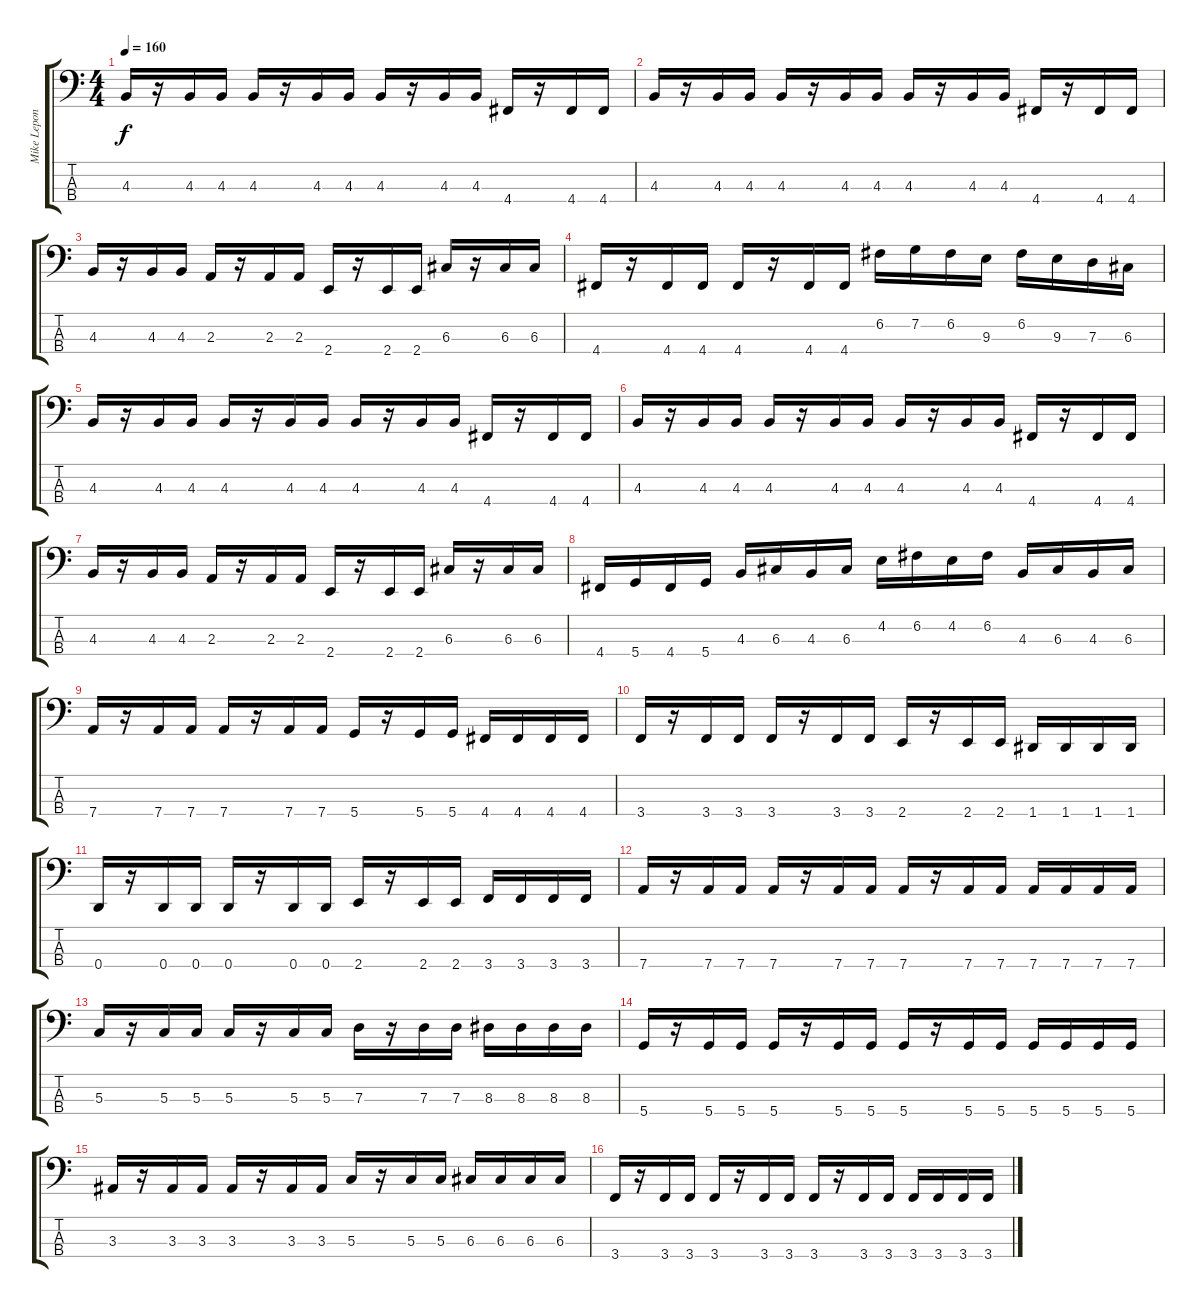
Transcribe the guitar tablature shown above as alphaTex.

\track ("Mike Lepond" "Mike Lepon") {instrument electricbassfinger}
\staff {score tabs}
\tuning (F2 C2 G1 D1) {hide}
\ts (4 4)
\tempo 160
\clef f4
\ks c
4.3.16{dy f} r.16 4.3.16 4.3.16 4.3.16 r.16 4.3.16 4.3.16 4.3.16 r.16 4.3.16 4.3.16 4.4.16 r.16 4.4.16 4.4.16 |
4.3.16 r.16 4.3.16 4.3.16 4.3.16 r.16 4.3.16 4.3.16 4.3.16 r.16 4.3.16 4.3.16 4.4.16 r.16 4.4.16 4.4.16 |
4.3.16 r.16 4.3.16 4.3.16 2.3.16 r.16 2.3.16 2.3.16 2.4.16 r.16 2.4.16 2.4.16 6.3.16 r.16 6.3.16 6.3.16 |
4.4.16 r.16 4.4.16 4.4.16 4.4.16 r.16 4.4.16 4.4.16 6.2.16 7.2.16 6.2.16 9.3.16 6.2.16 9.3.16 7.3.16 6.3.16 |
4.3.16 r.16 4.3.16 4.3.16 4.3.16 r.16 4.3.16 4.3.16 4.3.16 r.16 4.3.16 4.3.16 4.4.16 r.16 4.4.16 4.4.16 |
4.3.16 r.16 4.3.16 4.3.16 4.3.16 r.16 4.3.16 4.3.16 4.3.16 r.16 4.3.16 4.3.16 4.4.16 r.16 4.4.16 4.4.16 |
4.3.16 r.16 4.3.16 4.3.16 2.3.16 r.16 2.3.16 2.3.16 2.4.16 r.16 2.4.16 2.4.16 6.3.16 r.16 6.3.16 6.3.16 |
4.4.16 5.4.16 4.4.16 5.4.16 4.3.16 6.3.16 4.3.16 6.3.16 4.2.16 6.2.16 4.2.16 6.2.16 4.3.16 6.3.16 4.3.16 6.3.16 |
7.4.16 r.16 7.4.16 7.4.16 7.4.16 r.16 7.4.16 7.4.16 5.4.16 r.16 5.4.16 5.4.16 4.4.16 4.4.16 4.4.16 4.4.16 |
3.4.16 r.16 3.4.16 3.4.16 3.4.16 r.16 3.4.16 3.4.16 2.4.16 r.16 2.4.16 2.4.16 1.4.16 1.4.16 1.4.16 1.4.16 |
0.4.16 r.16 0.4.16 0.4.16 0.4.16 r.16 0.4.16 0.4.16 2.4.16 r.16 2.4.16 2.4.16 3.4.16 3.4.16 3.4.16 3.4.16 |
7.4.16 r.16 7.4.16 7.4.16 7.4.16 r.16 7.4.16 7.4.16 7.4.16 r.16 7.4.16 7.4.16 7.4.16 7.4.16 7.4.16 7.4.16 |
5.3.16 r.16 5.3.16 5.3.16 5.3.16 r.16 5.3.16 5.3.16 7.3.16 r.16 7.3.16 7.3.16 8.3.16 8.3.16 8.3.16 8.3.16 |
5.4.16 r.16 5.4.16 5.4.16 5.4.16 r.16 5.4.16 5.4.16 5.4.16 r.16 5.4.16 5.4.16 5.4.16 5.4.16 5.4.16 5.4.16 |
3.3.16 r.16 3.3.16 3.3.16 3.3.16 r.16 3.3.16 3.3.16 5.3.16 r.16 5.3.16 5.3.16 6.3.16 6.3.16 6.3.16 6.3.16 |
3.4.16 r.16 3.4.16 3.4.16 3.4.16 r.16 3.4.16 3.4.16 3.4.16 r.16 3.4.16 3.4.16 3.4.16 3.4.16 3.4.16 3.4.16
